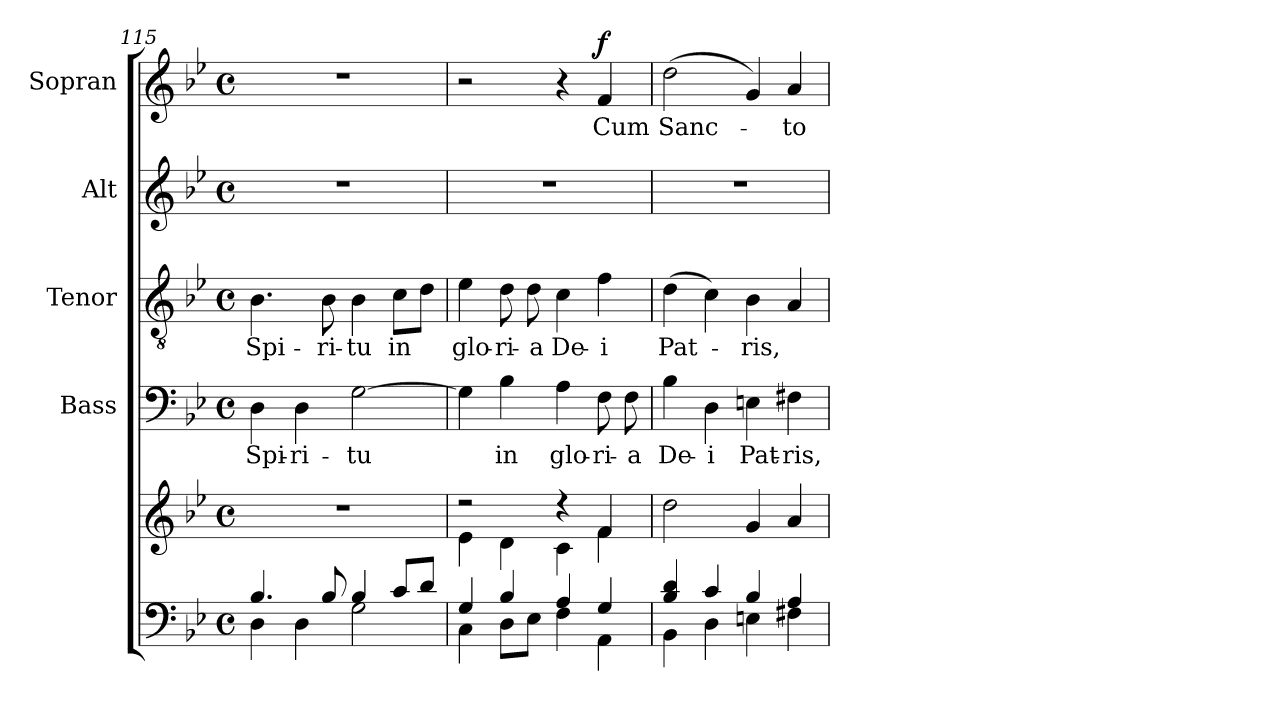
**kern	**kern	**kern	**text	**kern	**text	**kern	**kern	**text	**dynam
*part5	*part5	*part4	*part4	*part3	*part3	*part2	*part1	*part1	*part1
*staff6	*staff5	*staff4	*staff4	*staff3	*staff3	*staff2	*staff1	*staff1	*staff1
*	*	*I"Bass	*	*I"Tenor	*	*I"Alt	*I"Sopran	*	*
*	*	*I'B.	*	*I'T.	*	*I'A.	*I'S.	*	*
*clefF4	*clefG2	*clefF4	*	*clefGv2	*	*clefG2	*clefG2	*	*
*k[b-e-]	*k[b-e-]	*k[b-e-]	*	*k[b-e-]	*	*k[b-e-]	*k[b-e-]	*	*
*B-:	*B-:	*B-:	*	*B-:	*	*B-:	*B-:	*	*
*M4/4	*M4/4	*M4/4	*	*M4/4	*	*M4/4	*M4/4	*	*
*met(c)	*met(c)	*met(c)	*	*met(c)	*	*met(c)	*met(c)	*	*
=115	=115	=115	=115	=115	=115	=115	=115	=115	=115
*^	*	*	*	*	*	*	*	*	*
!	!	!	!	!LO:LY:b	!	!LO:LY:b	!	!	!	!
4.B-/	4D\	1r	4D\	Spi-	4.B-\	Spi-	1r	1r	.	.
!	!	!	!	!LO:LY:b	!	!	!	!	!	!
.	4D\	.	4D\	-ri-	.	.	.	.	.	.
!	!	!	!	!	!	!LO:LY:b	!	!	!	!
8B-/	.	.	.	.	8B-\	-ri-	.	.	.	.
!	!	!	!	!LO:LY:b	!	!LO:LY:b	!	!	!	!
4B-/	2G\	.	[2G\	-tu	4B-\	-tu	.	.	.	.
!	!	!	!	!	!	!LO:LY:b	!	!	!	!
8c/L	.	.	.	.	8c\L	in	.	.	.	.
8d/J	.	.	.	.	8d\J	.	.	.	.	.
=116	=116	=116	=116	=116	=116	=116	=116	=116	=116	=116
*	*	*^	*	*	*	*	*	*	*	*
!	!	!	!	!	!	!	!LO:LY:b	!	!	!	!
4G/	4C\	2r	4e-\	4G\]	.	4e-\	glo-	1r	2r	.	.
!	!	!	!	!	!LO:LY:b	!	!LO:LY:b	!	!	!	!
4B-/	8D\L	.	4d\	4B-\	in	8d\	-ri-	.	.	.	.
!	!	!	!	!	!	!	!LO:LY:b	!	!	!	!
.	8E-\J	.	.	.	.	8d\	-a	.	.	.	.
!	!	!	!	!	!LO:LY:b	!	!LO:LY:b	!	!	!	!
4A/	4F\	4r	4c\	4A\	glo-	4c\	De-	.	4r	.	.
!	!	!	!	!	!LO:LY:b	!	!LO:LY:b	!	!	!LO:LY:b	!LO:DY:a
4G/	4AA\	4f/	4f\	8F\	-ri-	4f\	-i	.	4f/	Cum	f
!	!	!	!	!	!LO:LY:b	!	!	!	!	!	!
.	.	.	.	8F\	-a	.	.	.	.	.	.
*	*	*v	*v	*	*	*	*	*	*	*	*
!!LO:LB:g=z
=117	=117	=117	=117	=117	=117	=117	=117	=117	=117	=117
!	!	!	!	!LO:LY:b	!	!LO:LY:b	!	!	!LO:LY:b	!
4B-/ 4d/	4BB-\	2dd\	4B-\	De-	(>4d\	Pat-	1r	(>2dd\	Sanc-	.
!	!	!	!	!LO:LY:b	!	!	!	!	!	!
4c/	4D\	.	4D\	-i	4c\)	.	.	.	.	.
!	!	!	!	!LO:LY:b	!	!LO:LY:b	!	!	!	!
4B-/	4En\	4g/	4En\	Pat-	4B-\	-ris,	.	4g/)	.	.
!	!	!	!	!LO:LY:b	!	!	!	!	!LO:LY:b	!
4A/	4F#X\	4a/	4F#X\	-ris,	4A/	.	.	4a/	-to	.
*v	*v	*	*	*	*	*	*	*	*	*
=	=	=	=	=	=	=	=	=	=
*-	*-	*-	*-	*-	*-	*-	*-	*-	*-
